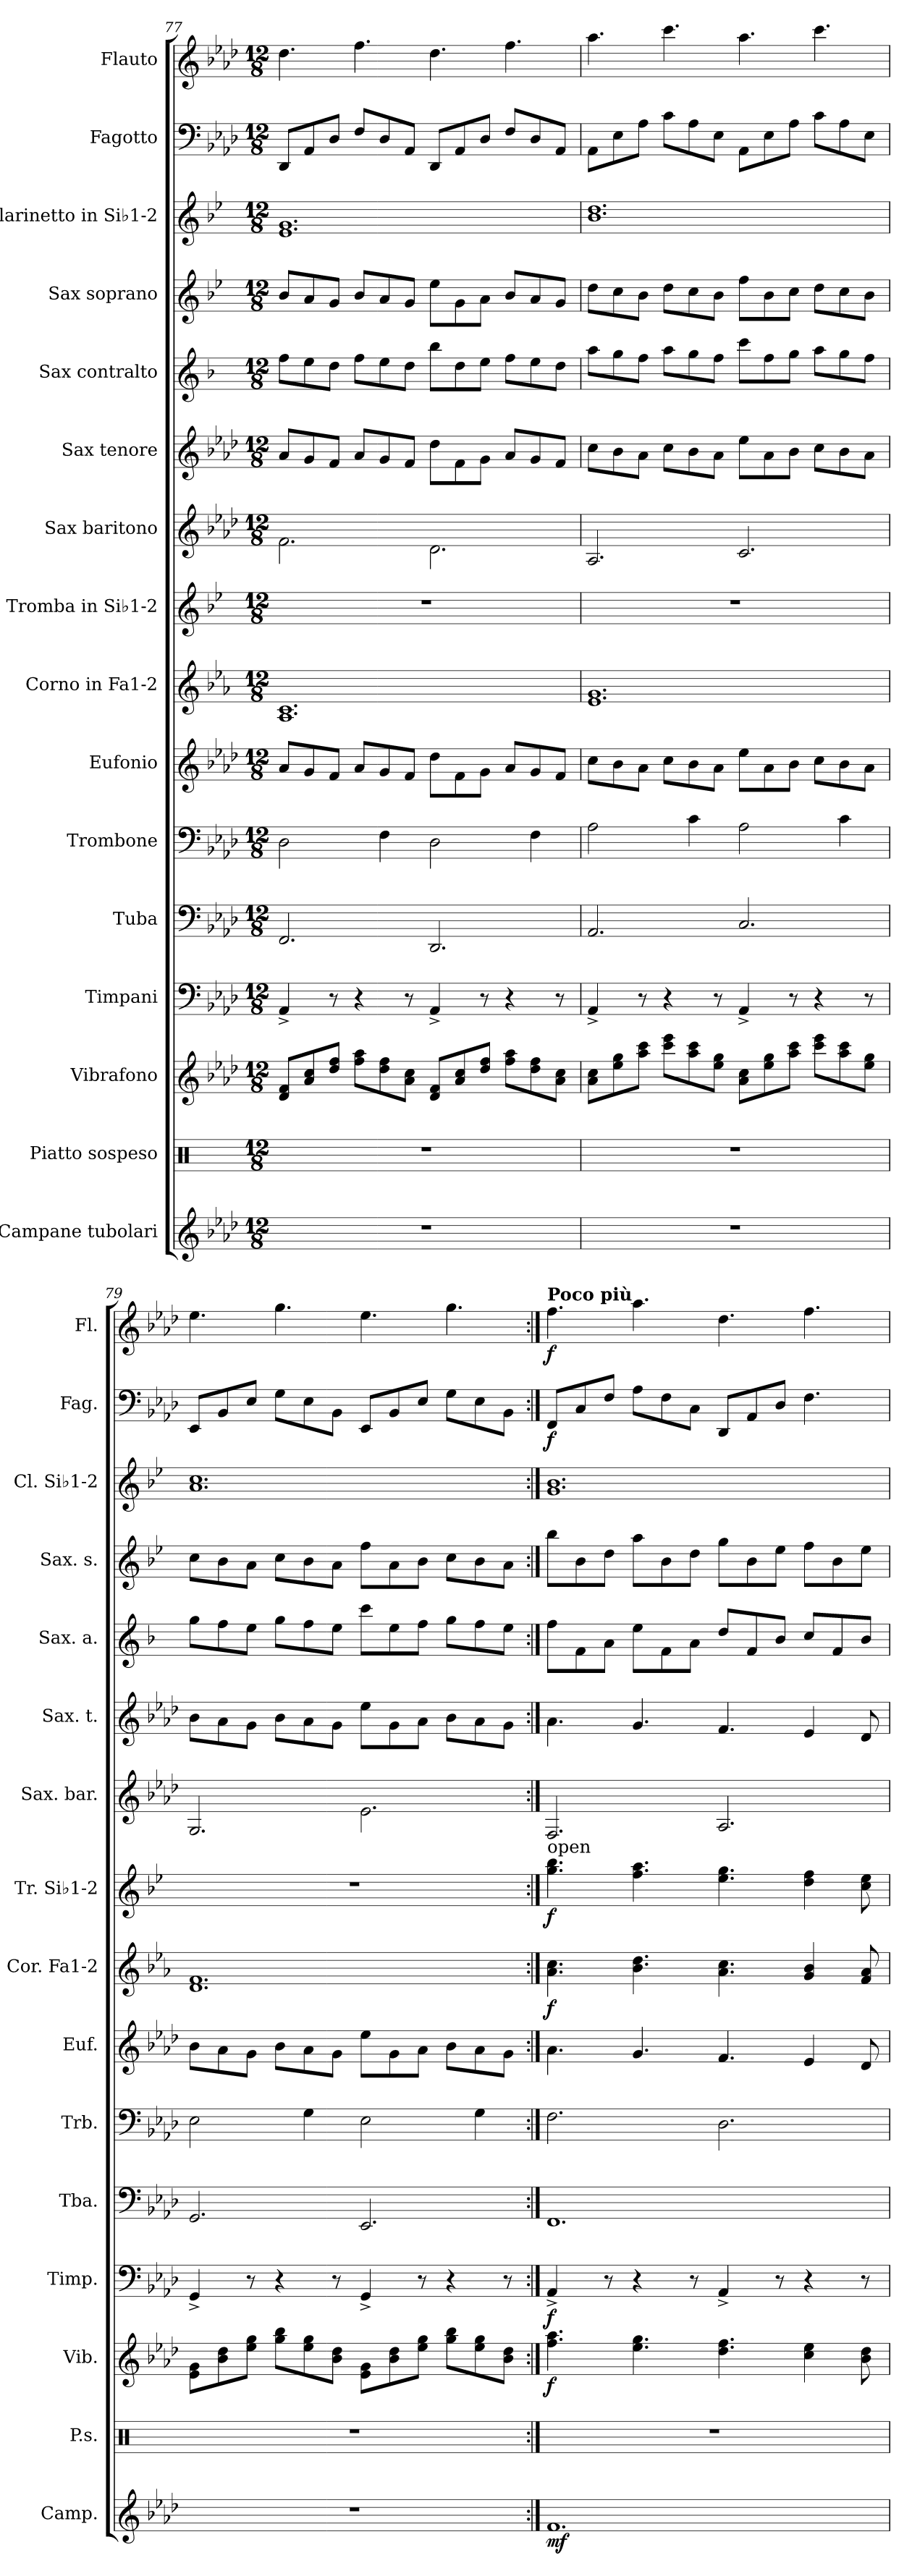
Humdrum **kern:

**kern	**dynam	**kern	**kern	**dynam	**kern	**dynam	**kern	**kern	**kern	**kern	**dynam	**kern	**dynam	**kern	**kern	**kern	**kern	**kern	**kern	**dynam	**kern	**dynam
*part16	*part16	*part15	*part14	*part14	*part13	*part13	*part12	*part11	*part10	*part9	*part9	*part8	*part8	*part7	*part6	*part5	*part4	*part3	*part2	*part2	*part1	*part1
*staff16	*staff16	*staff15	*staff14	*staff14	*staff13	*staff13	*staff12	*staff11	*staff10	*staff9	*staff9	*staff8	*staff8	*staff7	*staff6	*staff5	*staff4	*staff3	*staff2	*staff2	*staff1	*staff1
*I"Campane tubolari	*	*I"Piatto sospeso	*I"Vibrafono	*	*I"Timpani	*	*I"Tuba	*I"Trombone	*I"Eufonio	*I"Corno in Fa1-2	*	*I"Tromba in Si♭1-2	*	*I"Sax baritono	*I"Sax tenore	*I"Sax contralto	*I"Sax soprano	*I"Clarinetto in Si♭1-2	*I"Fagotto	*	*I"Flauto	*
*I'Camp.	*	*I'P.s.	*I'Vib.	*	*I'Timp.	*	*I'Tba.	*I'Trb.	*I'Euf.	*I'Cor. Fa1-2	*	*I'Tr. Si♭1-2	*	*I'Sax. bar.	*I'Sax. t.	*I'Sax. a.	*I'Sax. s.	*I'Cl. Si♭1-2	*I'Fag.	*	*I'Fl.	*
*clefG2	*	*clefX	*clefG2	*	*clefF4	*	*clefF4	*clefF4	*clefG2	*clefG2	*	*clefG2	*	*clefG2	*clefG2	*clefG2	*clefG2	*clefG2	*clefF4	*	*clefG2	*
*	*	*	*	*	*	*	*	*	*ITrd8c14	*ITrd4c7	*	*ITrd1c2	*	*ITrd12c21	*ITrd8c14	*ITrd5c9	*ITrd1c2	*ITrd1c2	*	*	*	*
*k[b-e-a-d-]	*	*k[]	*k[b-e-a-d-]	*	*k[b-e-a-d-]	*	*k[b-e-a-d-]	*k[b-e-a-d-]	*k[b-e-a-d-]	*k[b-e-a-d-]	*	*k[b-e-a-d-]	*	*k[b-e-a-d-]	*k[b-e-a-d-]	*k[b-e-a-d-]	*k[b-e-a-d-]	*k[b-e-a-d-]	*k[b-e-a-d-]	*	*k[b-e-a-d-]	*
*M12/8	*	*M12/8	*M12/8	*	*M12/8	*	*M12/8	*M12/8	*M12/8	*M12/8	*	*M12/8	*	*M12/8	*M12/8	*M12/8	*M12/8	*M12/8	*M12/8	*	*M12/8	*
=77	=77	=77	=77	=77	=77	=77	=77	=77	=77	=77	=77	=77	=77	=77	=77	=77	=77	=77	=77	=77	=77	=77
1.r	.	1.r	8d-/ 8f/L	.	4AA-^/	.	2.FF/	2D-\	8A-/L	1.D- 1.F	.	1.r	.	2.F\	8A-/L	8a-\L	8a-/L	1.d- 1.f	8DD-/L	.	4.dd-\	.
.	.	.	8a-/ 8cc/	.	.	.	.	.	8G/	.	.	.	.	.	8G/	8g\	8g/	.	8AA-/	.	.	.
.	.	.	8dd-/ 8ff/J	.	8r	.	.	.	8F/J	.	.	.	.	.	8F/J	8f\J	8f/J	.	8D-/J	.	.	.
.	.	.	8ff\ 8aa-\L	.	4r	.	.	.	8A-/L	.	.	.	.	.	8A-/L	8a-\L	8a-/L	.	8F/L	.	4.ff\	.
.	.	.	8dd-\ 8ff\	.	.	.	.	4F\	8G/	.	.	.	.	.	8G/	8g\	8g/	.	8D-/	.	.	.
.	.	.	8a-\ 8cc\J	.	8r	.	.	.	8F/J	.	.	.	.	.	8F/J	8f\J	8f/J	.	8AA-/J	.	.	.
.	.	.	8d-/ 8f/L	.	4AA-^/	.	2.DD-/	2D-\	8d-\L	.	.	.	.	2.D-\	8d-\L	8dd-\L	8dd-\L	.	8DD-/L	.	4.dd-\	.
.	.	.	8a-/ 8cc/	.	.	.	.	.	8F\	.	.	.	.	.	8F\	8f\	8f\	.	8AA-/	.	.	.
.	.	.	8dd-/ 8ff/J	.	8r	.	.	.	8G\J	.	.	.	.	.	8G\J	8g\J	8g\J	.	8D-/J	.	.	.
.	.	.	8ff\ 8aa-\L	.	4r	.	.	.	8A-/L	.	.	.	.	.	8A-/L	8a-\L	8a-/L	.	8F/L	.	4.ff\	.
.	.	.	8dd-\ 8ff\	.	.	.	.	4F\	8G/	.	.	.	.	.	8G/	8g\	8g/	.	8D-/	.	.	.
.	.	.	8a-\ 8cc\J	.	8r	.	.	.	8F/J	.	.	.	.	.	8F/J	8f\J	8f/J	.	8AA-/J	.	.	.
=78	=78	=78	=78	=78	=78	=78	=78	=78	=78	=78	=78	=78	=78	=78	=78	=78	=78	=78	=78	=78	=78	=78
1.r	.	1.r	8a-\ 8cc\L	.	4AA-^/	.	2.AA-/	2A-\	8c\L	1.A- 1.c	.	1.r	.	2.AA-/	8c\L	8cc\L	8cc\L	1.a- 1.cc	8AA-\L	.	4.aa-\	.
.	.	.	8ee-\ 8gg\	.	.	.	.	.	8B-\	.	.	.	.	.	8B-\	8b-\	8b-\	.	8E-\	.	.	.
.	.	.	8aa-\ 8ccc\J	.	8r	.	.	.	8A-\J	.	.	.	.	.	8A-\J	8a-\J	8a-\J	.	8A-\J	.	.	.
.	.	.	8ccc\ 8eee-\L	.	4r	.	.	.	8c\L	.	.	.	.	.	8c\L	8cc\L	8cc\L	.	8c\L	.	4.ccc\	.
.	.	.	8aa-\ 8ccc\	.	.	.	.	4c\	8B-\	.	.	.	.	.	8B-\	8b-\	8b-\	.	8A-\	.	.	.
.	.	.	8ee-\ 8gg\J	.	8r	.	.	.	8A-\J	.	.	.	.	.	8A-\J	8a-\J	8a-\J	.	8E-\J	.	.	.
.	.	.	8a-\ 8cc\L	.	4AA-^/	.	2.C/	2A-\	8e-\L	.	.	.	.	2.C/	8e-\L	8ee-\L	8ee-\L	.	8AA-\L	.	4.aa-\	.
.	.	.	8ee-\ 8gg\	.	.	.	.	.	8A-\	.	.	.	.	.	8A-\	8a-\	8a-\	.	8E-\	.	.	.
.	.	.	8aa-\ 8ccc\J	.	8r	.	.	.	8B-\J	.	.	.	.	.	8B-\J	8b-\J	8b-\J	.	8A-\J	.	.	.
.	.	.	8ccc\ 8eee-\L	.	4r	.	.	.	8c\L	.	.	.	.	.	8c\L	8cc\L	8cc\L	.	8c\L	.	4.ccc\	.
.	.	.	8aa-\ 8ccc\	.	.	.	.	4c\	8B-\	.	.	.	.	.	8B-\	8b-\	8b-\	.	8A-\	.	.	.
.	.	.	8ee-\ 8gg\J	.	8r	.	.	.	8A-\J	.	.	.	.	.	8A-\J	8a-\J	8a-\J	.	8E-\J	.	.	.
=79	=79	=79	=79	=79	=79	=79	=79	=79	=79	=79	=79	=79	=79	=79	=79	=79	=79	=79	=79	=79	=79	=79
1.r	.	1.r	8e-\ 8g\L	.	4GG^/	.	2.GG/	2E-\	8B-\L	1.G 1.B-	.	1.r	.	2.GG/	8B-\L	8b-\L	8b-\L	1.g 1.b-	8EE-/L	.	4.ee-\	.
.	.	.	8b-\ 8dd-\	.	.	.	.	.	8A-\	.	.	.	.	.	8A-\	8a-\	8a-\	.	8BB-/	.	.	.
.	.	.	8ee-\ 8gg\J	.	8r	.	.	.	8G\J	.	.	.	.	.	8G\J	8g\J	8g\J	.	8E-/J	.	.	.
.	.	.	8gg\ 8bb-\L	.	4r	.	.	.	8B-\L	.	.	.	.	.	8B-\L	8b-\L	8b-\L	.	8G\L	.	4.gg\	.
.	.	.	8ee-\ 8gg\	.	.	.	.	4G\	8A-\	.	.	.	.	.	8A-\	8a-\	8a-\	.	8E-\	.	.	.
.	.	.	8b-\ 8dd-\J	.	8r	.	.	.	8G\J	.	.	.	.	.	8G\J	8g\J	8g\J	.	8BB-\J	.	.	.
.	.	.	8e-\ 8g\L	.	4GG^/	.	2.EE-/	2E-\	8e-\L	.	.	.	.	2.E-\	8e-\L	8ee-\L	8ee-\L	.	8EE-/L	.	4.ee-\	.
.	.	.	8b-\ 8dd-\	.	.	.	.	.	8G\	.	.	.	.	.	8G\	8g\	8g\	.	8BB-/	.	.	.
.	.	.	8ee-\ 8gg\J	.	8r	.	.	.	8A-\J	.	.	.	.	.	8A-\J	8a-\J	8a-\J	.	8E-/J	.	.	.
.	.	.	8gg\ 8bb-\L	.	4r	.	.	.	8B-\L	.	.	.	.	.	8B-\L	8b-\L	8b-\L	.	8G\L	.	4.gg\	.
.	.	.	8ee-\ 8gg\	.	.	.	.	4G\	8A-\	.	.	.	.	.	8A-\	8a-\	8a-\	.	8E-\	.	.	.
.	.	.	8b-\ 8dd-\J	.	8r	.	.	.	8G\J	.	.	.	.	.	8G\J	8g\J	8g\J	.	8BB-\J	.	.	.
!!LO:PB:g=z
=80:|!	=80:|!	=80:|!	=80:|!	=80:|!	=80:|!	=80:|!	=80:|!	=80:|!	=80:|!	=80:|!	=80:|!	=80:|!	=80:|!	=80:|!	=80:|!	=80:|!	=80:|!	=80:|!	=80:|!	=80:|!	=80:|!	=80:|!
!!LO:REH:place=s1:a:B:t=L
*	*	*	*	*	*	*	*	*	*	*	*	*	*	*	*	*	*	*	*	*	*MM144	*
!	!	!	!	!	!	!	!	!	!	!	!	!	!	!	!	!	!	!	!	!	!LO:TX:a:B:t=Poco più	!
!	!	!	!	!	!	!	!	!	!	!	!	!LO:TX:a:t=open	!	!	!	!	!	!	!	!	!	!
!	!LO:DY:b	!	!	!LO:DY:b	!	!LO:DY:b	!	!	!	!	!LO:DY:b	!	!LO:DY:b	!	!	!	!	!	!	!LO:DY:b	!	!LO:DY:b
1.f	mf	1.r	4.ff\ 4.aa-\	f	4AA-^/	f	1.FF	2.F\	4.A-\	4.d-\ 4.f\	f	4.ff\ 4.aa-\	f	2.FF/	4.A-\	8a-\L	8aa-\L	1.f 1.a-	8FF/L	f	4.ff\	f
.	.	.	.	.	.	.	.	.	.	.	.	.	.	.	.	8A-\	8a-\	.	8C/	.	.	.
.	.	.	.	.	8r	.	.	.	.	.	.	.	.	.	.	8c\J	8cc\J	.	8F/J	.	.	.
.	.	.	4.ee-\ 4.gg\	.	4r	.	.	.	4.G/	4.e-\ 4.g\	.	4.ee-\ 4.gg\	.	.	4.G/	8g\L	8gg\L	.	8A-\L	.	4.aa-\	.
.	.	.	.	.	.	.	.	.	.	.	.	.	.	.	.	8A-\	8a-\	.	8F\	.	.	.
.	.	.	.	.	8r	.	.	.	.	.	.	.	.	.	.	8c\J	8cc\J	.	8C\J	.	.	.
.	.	.	4.dd-\ 4.ff\	.	4AA-^/	.	.	2.D-\	4.F/	4.d-\ 4.f\	.	4.dd-\ 4.ff\	.	2.AA-/	4.F/	8f/L	8ff\L	.	8DD-/L	.	4.dd-\	.
.	.	.	.	.	.	.	.	.	.	.	.	.	.	.	.	8A-/	8a-\	.	8AA-/	.	.	.
.	.	.	.	.	8r	.	.	.	.	.	.	.	.	.	.	8d-/J	8dd-\J	.	8D-/J	.	.	.
.	.	.	4cc\ 4ee-\	.	4r	.	.	.	4E-/	4c/ 4e-/	.	4cc\ 4ee-\	.	.	4E-/	8e-/L	8ee-\L	.	4.F\	.	4.ff\	.
.	.	.	.	.	.	.	.	.	.	.	.	.	.	.	.	8A-/	8a-\	.	.	.	.	.
.	.	.	8b-\ 8dd-\	.	8r	.	.	.	8D-/	8B-/ 8d-/	.	8b-\ 8dd-\	.	.	8D-/	8d-/J	8dd-\J	.	.	.	.	.
=	=	=	=	=	=	=	=	=	=	=	=	=	=	=	=	=	=	=	=	=	=	=
*-	*-	*-	*-	*-	*-	*-	*-	*-	*-	*-	*-	*-	*-	*-	*-	*-	*-	*-	*-	*-	*-	*-
